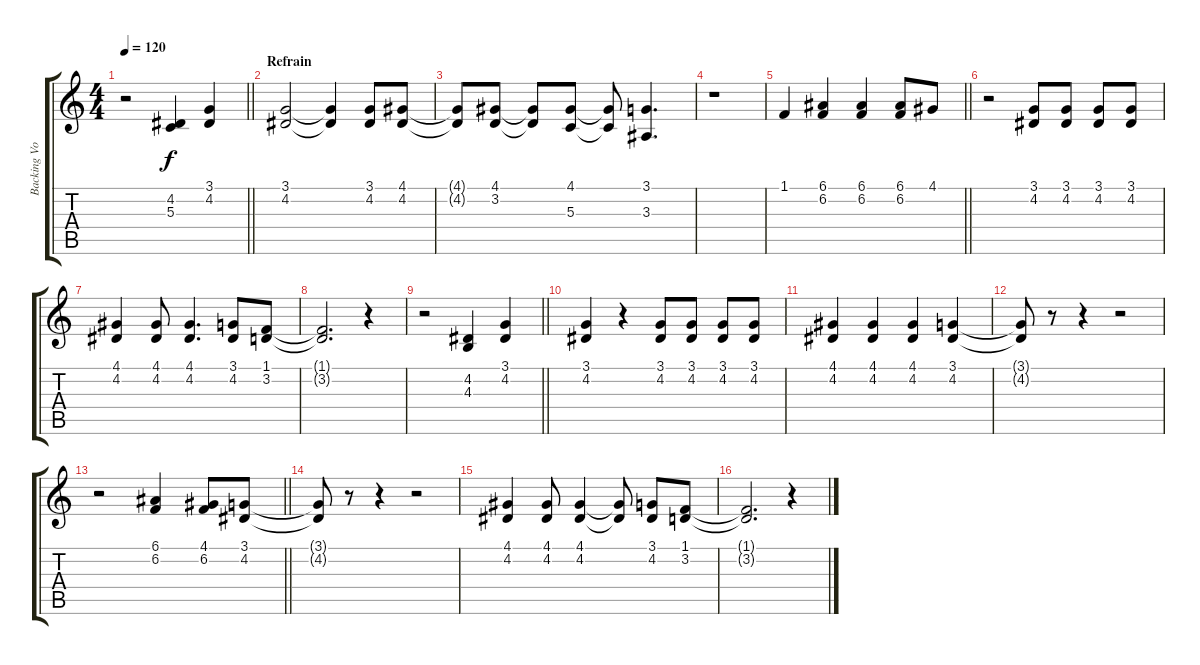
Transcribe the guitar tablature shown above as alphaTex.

\track ("Backing Vox" "Backing Vo") {instrument tenorsax}
\staff {score tabs}
\tuning (E4 B3 G3 D3 A2 E2) {hide}
\ts (4 4)
\tempo 120
\clef g2
\barLineRight lightlight
\ks c
r.2{dy f} (4.2 5.3).4 (3.1 4.2).4 |
\section ("" "Refrain")
(3.1 4.2).2 (3.1{t} 4.2{t}).4 (3.1 4.2).8 (4.1 4.2).8 |
(4.1{t} 4.2{t}).8 (4.1 3.2).8 (4.1{t} 3.2{t}).8 (4.1 5.3).8 (4.1{t} 5.3{t}).8 (3.1 3.3).4{d} |
r.1 |
\barLineRight lightlight
1.1.4 (6.1 6.2).4 (6.1 6.2).4 (6.1 6.2).8 4.1.8 |
r.2 (3.1 4.2).8 (3.1 4.2).8 (3.1 4.2).8 (3.1 4.2).8 |
(4.1 4.2).4 (4.1 4.2).8 (4.1 4.2).4{d} (3.1 4.2).8 (1.1 3.2).8 |
(1.1{t} 3.2{t}).2{d} r.4 |
\barLineRight lightlight
r.2 (4.2 4.3).4 (3.1 4.2).4 |
(3.1 4.2).4 r.4 (3.1 4.2).8 (3.1 4.2).8 (3.1 4.2).8 (3.1 4.2).8 |
(4.1 4.2).4 (4.1 4.2).4 (4.1 4.2).4 (3.1 4.2).4 |
(3.1{t} 4.2{t}).8 r.8 r.4 r.2 |
\barLineRight lightlight
r.2 (6.1 6.2).4 (4.1 6.2).8 (3.1 4.2).8 |
(3.1{t} 4.2{t}).8 r.8 r.4 r.2 |
(4.1 4.2).4 (4.1 4.2).8 (4.1 4.2).4 (4.1{t} 4.2{t}).8 (3.1 4.2).8 (1.1 3.2).8 |
(1.1{t} 3.2{t}).2{d} r.4
